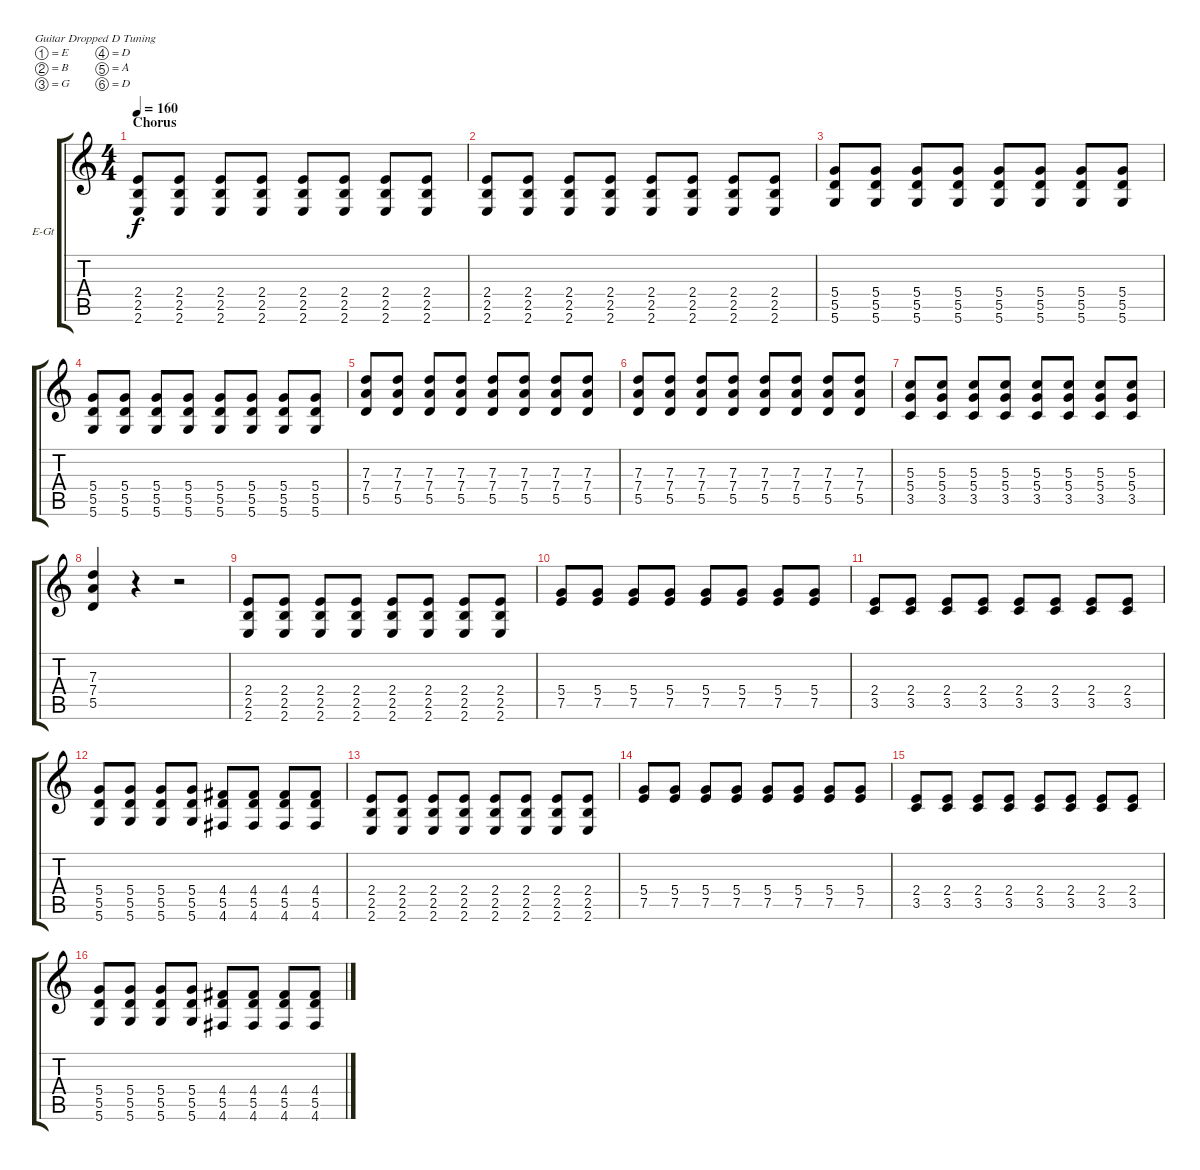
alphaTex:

\bracketExtendMode groupsimilarinstruments
\firstSystemTrackNameOrientation horizontal
\otherSystemsTrackNameOrientation horizontal
\track ("Neil Westfall / Rhythm Guitar" "E-Gt") {instrument distortionguitar}
\staff {score tabs}
\tuning (E4 B3 G3 D3 A2 D2)
\ts (4 4)
\section ("" "Chorus")
\tempo 160
\clef g2
\ks c
(2.4 2.5 2.6).8{dy f} (2.4 2.5 2.6).8 (2.4 2.5 2.6).8 (2.4 2.5 2.6).8 (2.4 2.5 2.6).8 (2.4 2.5 2.6).8 (2.4 2.5 2.6).8 (2.4 2.5 2.6).8 |
(2.4 2.5 2.6).8 (2.4 2.5 2.6).8 (2.4 2.5 2.6).8 (2.4 2.5 2.6).8 (2.4 2.5 2.6).8 (2.4 2.5 2.6).8 (2.4 2.5 2.6).8 (2.4 2.5 2.6).8 |
(5.4 5.5 5.6).8 (5.4 5.5 5.6).8 (5.4 5.5 5.6).8 (5.4 5.5 5.6).8 (5.4 5.5 5.6).8 (5.4 5.5 5.6).8 (5.4 5.5 5.6).8 (5.4 5.5 5.6).8 |
(5.4 5.5 5.6).8 (5.4 5.5 5.6).8 (5.4 5.5 5.6).8 (5.4 5.5 5.6).8 (5.4 5.5 5.6).8 (5.4 5.5 5.6).8 (5.4 5.5 5.6).8 (5.4 5.5 5.6).8 |
(7.3 7.4 5.5).8 (7.3 7.4 5.5).8 (7.3 7.4 5.5).8 (7.3 7.4 5.5).8 (7.3 7.4 5.5).8 (7.3 7.4 5.5).8 (7.3 7.4 5.5).8 (7.3 7.4 5.5).8 |
(7.3 7.4 5.5).8 (7.3 7.4 5.5).8 (7.3 7.4 5.5).8 (7.3 7.4 5.5).8 (7.3 7.4 5.5).8 (7.3 7.4 5.5).8 (7.3 7.4 5.5).8 (7.3 7.4 5.5).8 |
(5.3 5.4 3.5).8 (5.3 5.4 3.5).8 (5.3 5.4 3.5).8 (5.3 5.4 3.5).8 (5.3 5.4 3.5).8 (5.3 5.4 3.5).8 (5.3 5.4 3.5).8 (5.3 5.4 3.5).8 |
(7.3 7.4 5.5).4 r.4 r.2 |
(2.4 2.5 2.6).8 (2.4 2.5 2.6).8 (2.4 2.5 2.6).8 (2.4 2.5 2.6).8 (2.4 2.5 2.6).8 (2.4 2.5 2.6).8 (2.4 2.5 2.6).8 (2.4 2.5 2.6).8 |
(5.4 7.5).8 (5.4 7.5).8 (5.4 7.5).8 (5.4 7.5).8 (5.4 7.5).8 (5.4 7.5).8 (5.4 7.5).8 (5.4 7.5).8 |
(2.4 3.5).8 (2.4 3.5).8 (2.4 3.5).8 (2.4 3.5).8 (2.4 3.5).8 (2.4 3.5).8 (2.4 3.5).8 (2.4 3.5).8 |
(5.4 5.5 5.6).8 (5.4 5.5 5.6).8 (5.4 5.5 5.6).8 (5.4 5.5 5.6).8 (4.4 5.5 4.6).8 (4.4 5.5 4.6).8 (4.4 5.5 4.6).8 (4.4 5.5 4.6).8 |
(2.4 2.5 2.6).8 (2.4 2.5 2.6).8 (2.4 2.5 2.6).8 (2.4 2.5 2.6).8 (2.4 2.5 2.6).8 (2.4 2.5 2.6).8 (2.4 2.5 2.6).8 (2.4 2.5 2.6).8 |
(5.4 7.5).8 (5.4 7.5).8 (5.4 7.5).8 (5.4 7.5).8 (5.4 7.5).8 (5.4 7.5).8 (5.4 7.5).8 (5.4 7.5).8 |
(2.4 3.5).8 (2.4 3.5).8 (2.4 3.5).8 (2.4 3.5).8 (2.4 3.5).8 (2.4 3.5).8 (2.4 3.5).8 (2.4 3.5).8 |
(5.4 5.5 5.6).8 (5.4 5.5 5.6).8 (5.4 5.5 5.6).8 (5.4 5.5 5.6).8 (4.4 5.5 4.6).8 (4.4 5.5 4.6).8 (4.4 5.5 4.6).8 (4.4 5.5 4.6).8
